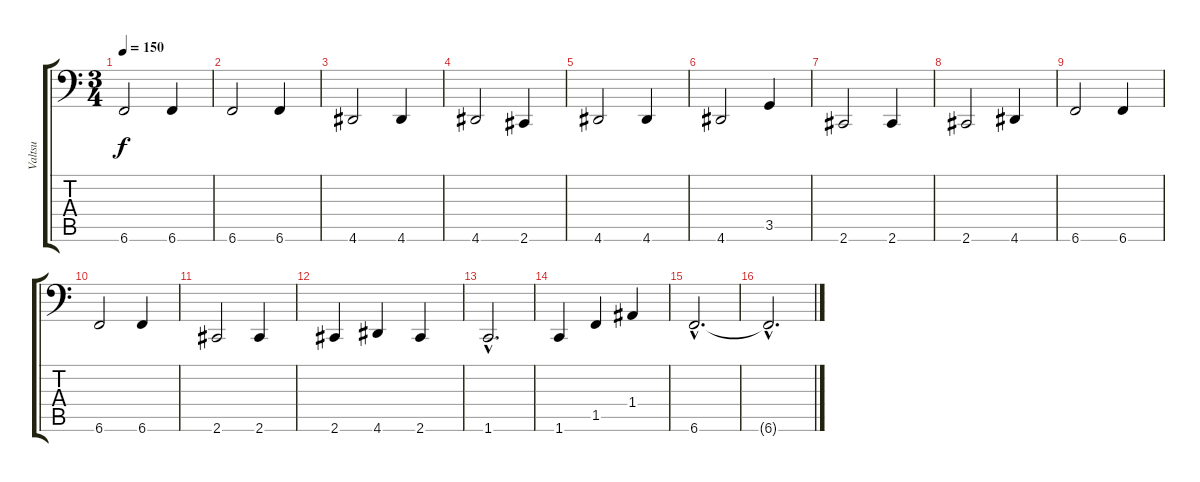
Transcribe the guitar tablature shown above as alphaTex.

\track ("Valtsu" "Valtsu") {instrument slapbass2}
\staff {score tabs}
\tuning (C3 G2 D2 A1 E1 B0) {hide}
\ts (3 4)
\tempo 150
\clef f4
\ks c
6.6.2{dy f} 6.6.4 |
6.6.2 6.6.4 |
4.6.2 4.6.4 |
4.6.2 2.6.4 |
4.6.2 4.6.4 |
4.6.2 3.5.4 |
2.6.2 2.6.4 |
2.6.2 4.6.4 |
6.6.2 6.6.4 |
6.6.2 6.6.4 |
2.6.2 2.6.4 |
2.6.4 4.6.4 2.6.4 |
1.6{hac}.2{d} |
1.6.4 1.5.4 1.4.4 |
6.6{hac}.2{d} |
6.6{hac t}.2{d}
